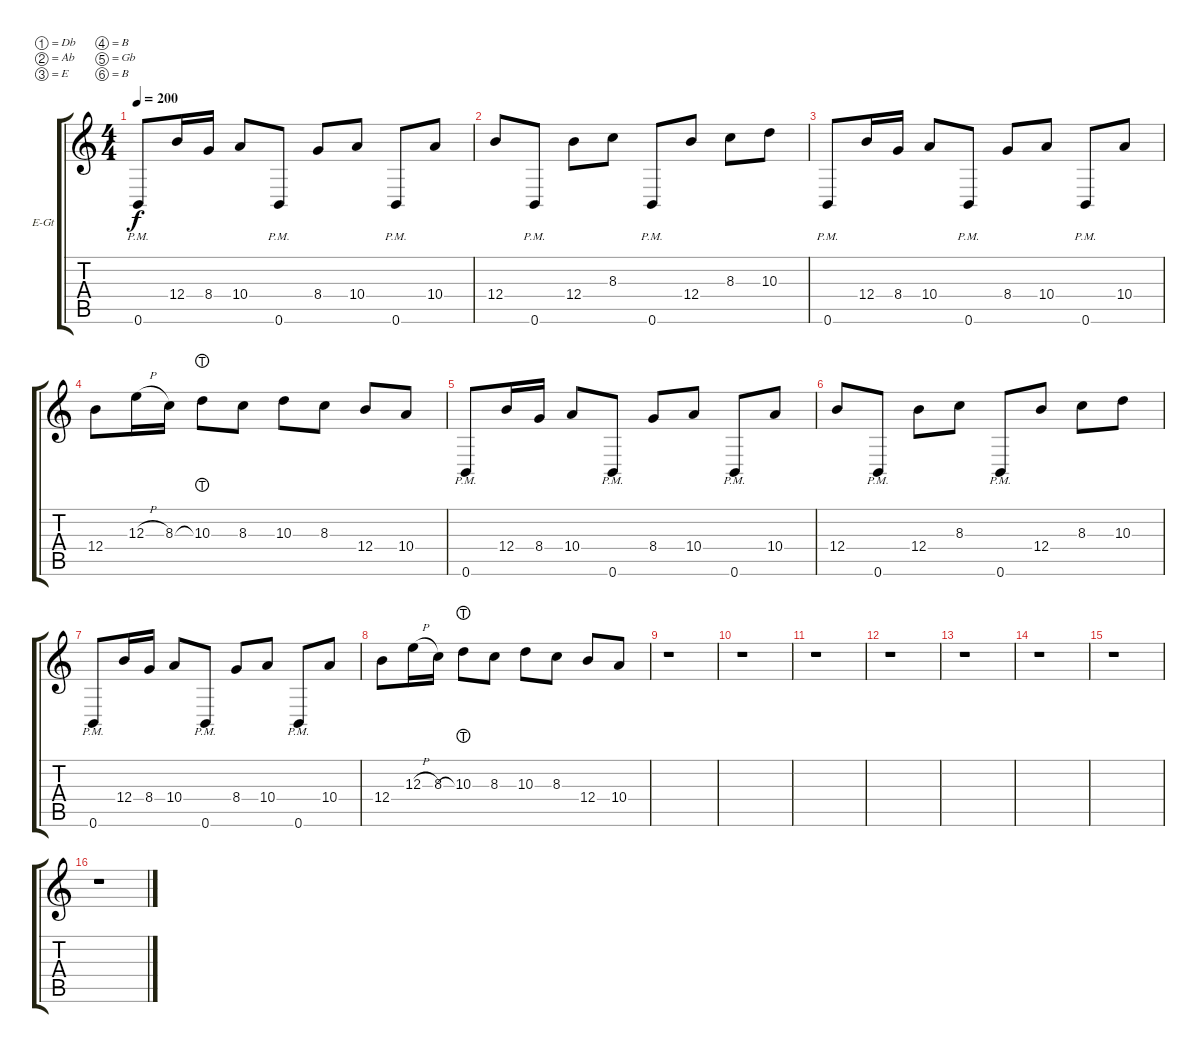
\bracketExtendMode groupsimilarinstruments
\firstSystemTrackNameOrientation horizontal
\otherSystemsTrackNameOrientation horizontal
\track ("Solo Guitar 2" "E-Gt") {instrument distortionguitar}
\staff {score tabs}
\tuning (Db4 Ab3 E3 B2 Gb2 B1)
\ts (4 4)
\tempo 200
\clef g2
\scale
0.333333
\ks c
0.6{pm}.8{dy f} 12.4.16 8.4.16 10.4.8 0.6{pm}.8 8.4.8 10.4.8 0.6{pm}.8 10.4.8 |
\scale
0.333333 12.4.8 0.6{pm}.8 12.4.8 8.3.8 0.6{pm}.8 12.4.8 8.3.8 10.3.8 |
\scale
0.333333 0.6{pm}.8 12.4.16 8.4.16 10.4.8 0.6{pm}.8 8.4.8 10.4.8 0.6{pm}.8 10.4.8 |
\scale
0.333333 12.4.8 12.3{h}.16 8.3.16 10.3{lht}.8 8.3.8 10.3.8 8.3.8 12.4.8 10.4.8 |
\scale
0.333333 0.6{pm}.8 12.4.16 8.4.16 10.4.8 0.6{pm}.8 8.4.8 10.4.8 0.6{pm}.8 10.4.8 |
\scale
0.333333 12.4.8 0.6{pm}.8 12.4.8 8.3.8 0.6{pm}.8 12.4.8 8.3.8 10.3.8 |
\scale
0.333333 0.6{pm}.8 12.4.16 8.4.16 10.4.8 0.6{pm}.8 8.4.8 10.4.8 0.6{pm}.8 10.4.8 |
\scale
0.333333 12.4.8 12.3{h}.16 8.3.16 10.3{lht}.8 8.3.8 10.3.8 8.3.8 12.4.8 10.4.8 |
\scale
0.333333 r.1 |
\scale
0.333333 r.1 |
\scale
0.333333 r.1 |
\scale
0.333333 r.1 |
\scale
0.333333 r.1 |
\scale
0.333333 r.1 |
\scale
0.333333 r.1 |
\scale
0.333333 r.1
